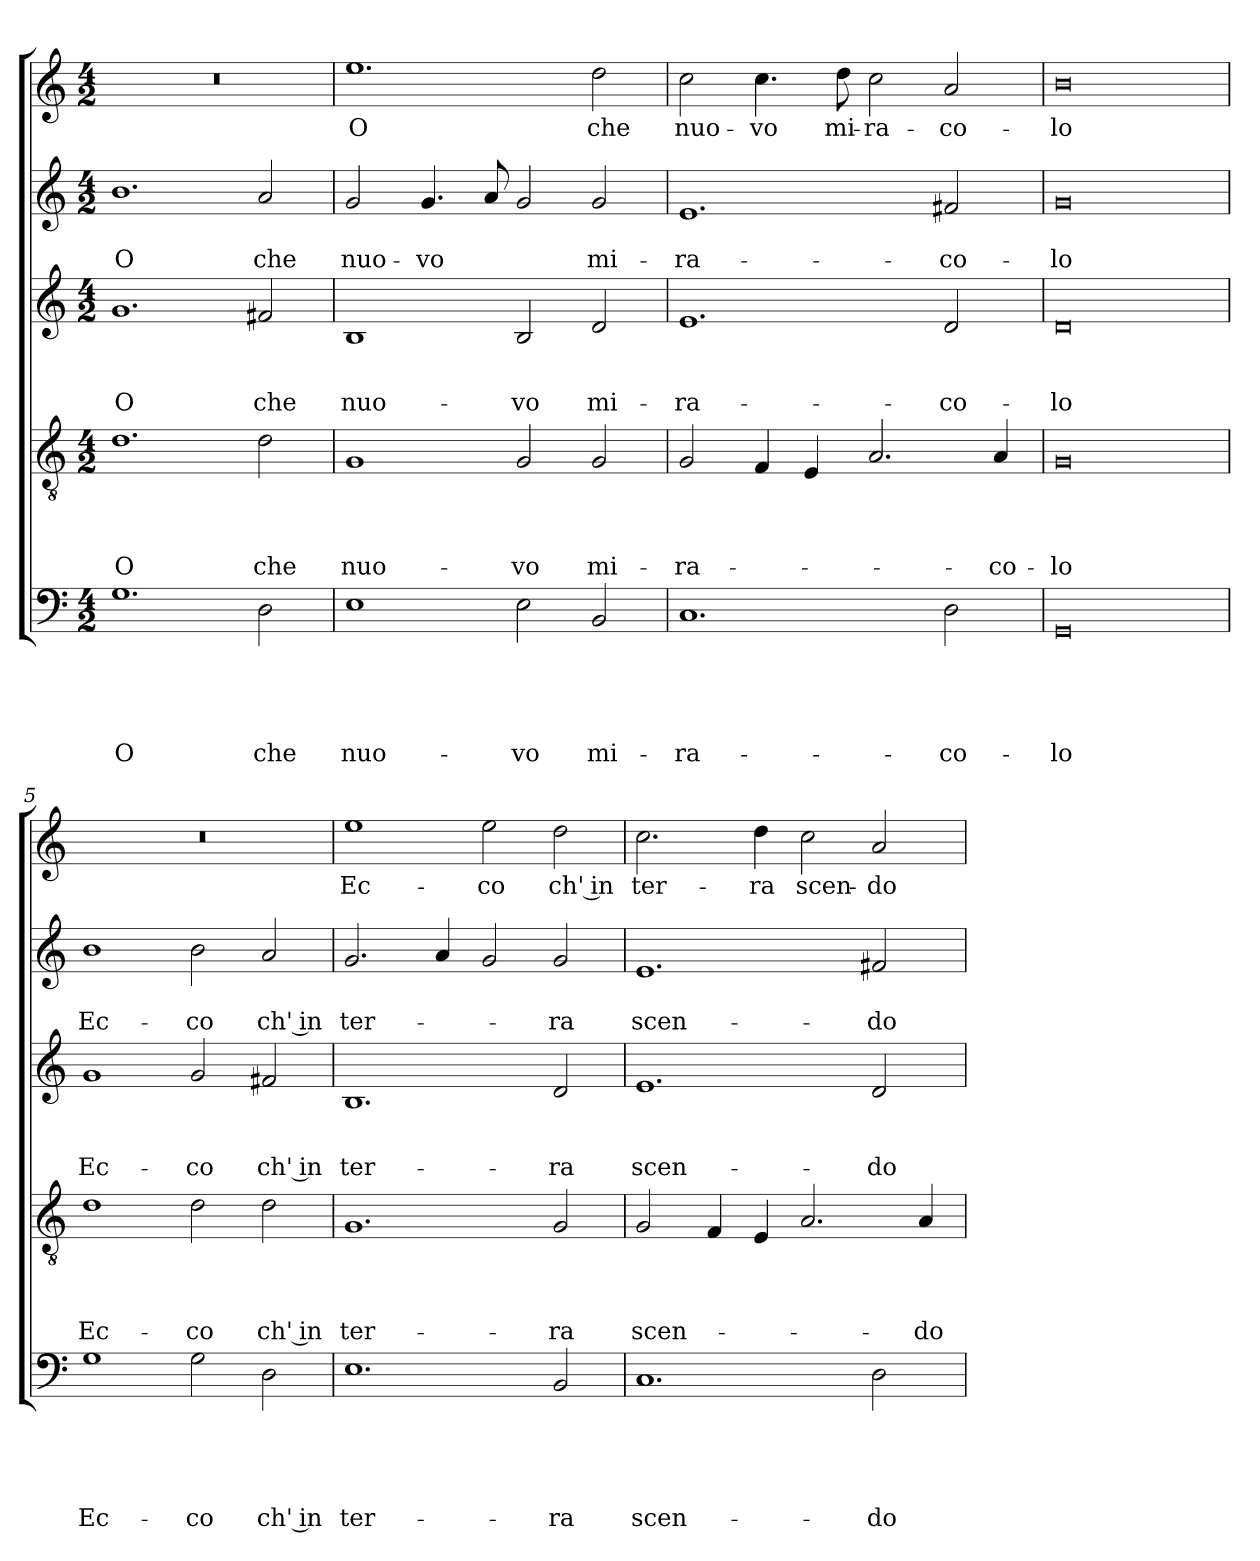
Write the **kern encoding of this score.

**kern	**text	**text	**text	**text	**text	**kern	**text	**text	**text	**text	**kern	**text	**text	**text	**kern	**text	**text	**kern	**text
*part5	*part5	*part5	*part5	*part5	*part5	*part4	*part4	*part4	*part4	*part4	*part3	*part3	*part3	*part3	*part2	*part2	*part2	*part1	*part1
*staff5	*staff5	*staff5	*staff5	*staff5	*staff5	*staff4	*staff4	*staff4	*staff4	*staff4	*staff3	*staff3	*staff3	*staff3	*staff2	*staff2	*staff2	*staff1	*staff1
*clefF4	*	*	*	*	*	*clefGv2	*	*	*	*	*clefG2	*	*	*	*clefG2	*	*	*clefG2	*
*k[]	*	*	*	*	*	*k[]	*	*	*	*	*k[]	*	*	*	*k[]	*	*	*k[]	*
*C:	*	*	*	*	*	*C:	*	*	*	*	*C:	*	*	*	*C:	*	*	*C:	*
*M4/2	*	*	*	*	*	*M4/2	*	*	*	*	*M4/2	*	*	*	*M4/2	*	*	*M4/2	*
=1	=1	=1	=1	=1	=1	=1	=1	=1	=1	=1	=1	=1	=1	=1	=1	=1	=1	=1	=1
!	!	!	!	!	!LO:LY:b	!	!	!	!	!LO:LY:b	!	!	!	!LO:LY:b	!	!	!LO:LY:b	!	!
1.G	.	.	.	.	O	1.d	.	.	.	O	1.g	.	.	O	1.b	.	O	0r	.
!	!	!	!	!	!LO:LY:b	!	!	!	!	!LO:LY:b	!	!	!	!LO:LY:b	!	!	!LO:LY:b	!	!
2D\	.	.	.	.	che	2d\	.	.	.	che	2f#X/	.	.	che	2a/	.	che	.	.
=2	=2	=2	=2	=2	=2	=2	=2	=2	=2	=2	=2	=2	=2	=2	=2	=2	=2	=2	=2
!	!	!	!	!	!LO:LY:b	!	!	!	!	!LO:LY:b	!	!	!	!LO:LY:b	!	!	!LO:LY:b	!	!LO:LY:b
1E	.	.	.	.	nuo-	1G	.	.	.	nuo-	1B	.	.	nuo-	2g/	.	nuo-	1.ee	O
!	!	!	!	!	!	!	!	!	!	!	!	!	!	!	!	!	!LO:LY:b	!	!
.	.	.	.	.	.	.	.	.	.	.	.	.	.	.	4.g/	.	-vo	.	.
.	.	.	.	.	.	.	.	.	.	.	.	.	.	.	8a/	.	.	.	.
!	!	!	!	!	!LO:LY:b	!	!	!	!	!LO:LY:b	!	!	!	!LO:LY:b	!	!	!	!	!
2E\	.	.	.	.	-vo	2G/	.	.	.	-vo	2B/	.	.	-vo	2g/	.	.	.	.
!	!	!	!	!	!LO:LY:b	!	!	!	!	!LO:LY:b	!	!	!	!LO:LY:b	!	!	!LO:LY:b	!	!LO:LY:b
2BB/	.	.	.	.	mi-	2G/	.	.	.	mi-	2d/	.	.	mi-	2g/	.	mi-	2dd\	che
=3	=3	=3	=3	=3	=3	=3	=3	=3	=3	=3	=3	=3	=3	=3	=3	=3	=3	=3	=3
!	!	!	!	!	!LO:LY:b	!	!	!	!	!LO:LY:b	!	!	!	!LO:LY:b	!	!	!LO:LY:b	!	!LO:LY:b
1.C	.	.	.	.	-ra-	2G/	.	.	.	-ra-	1.e	.	.	-ra-	1.e	.	-ra-	2cc\	nuo-
!	!	!	!	!	!	!	!	!	!	!	!	!	!	!	!	!	!	!	!LO:LY:b
.	.	.	.	.	.	4F/	.	.	.	.	.	.	.	.	.	.	.	4.cc\	-vo
.	.	.	.	.	.	4E/	.	.	.	.	.	.	.	.	.	.	.	.	.
!	!	!	!	!	!	!	!	!	!	!	!	!	!	!	!	!	!	!	!LO:LY:b
.	.	.	.	.	.	.	.	.	.	.	.	.	.	.	.	.	.	8dd\	mi-
!	!	!	!	!	!	!	!	!	!	!	!	!	!	!	!	!	!	!	!LO:LY:b
.	.	.	.	.	.	2.A/	.	.	.	.	.	.	.	.	.	.	.	2cc\	-ra-
!	!	!	!	!	!LO:LY:b	!	!	!	!	!	!	!	!	!LO:LY:b	!	!	!LO:LY:b	!	!LO:LY:b
2D\	.	.	.	.	-co-	.	.	.	.	.	2d/	.	.	-co-	2f#X/	.	-co-	2a/	-co-
!	!	!	!	!	!	!	!	!	!	!LO:LY:b	!	!	!	!	!	!	!	!	!
.	.	.	.	.	.	4A/	.	.	.	-co-	.	.	.	.	.	.	.	.	.
=4	=4	=4	=4	=4	=4	=4	=4	=4	=4	=4	=4	=4	=4	=4	=4	=4	=4	=4	=4
!	!	!	!	!	!LO:LY:b	!	!	!	!	!LO:LY:b	!	!	!	!LO:LY:b	!	!	!LO:LY:b	!	!LO:LY:b
0GG	.	.	.	.	-lo	0G	.	.	.	-lo	0d	.	.	-lo	0g	.	-lo	0b	-lo
=5	=5	=5	=5	=5	=5	=5	=5	=5	=5	=5	=5	=5	=5	=5	=5	=5	=5	=5	=5
!	!	!	!	!	!LO:LY:b	!	!	!	!	!LO:LY:b	!	!	!	!LO:LY:b	!	!	!LO:LY:b	!	!
1G	.	.	.	.	Ec-	1d	.	.	.	Ec-	1g	.	.	Ec-	1b	.	Ec-	0r	.
!	!	!	!	!	!LO:LY:b	!	!	!	!	!LO:LY:b	!	!	!	!LO:LY:b	!	!	!LO:LY:b	!	!
2G\	.	.	.	.	-co	2d\	.	.	.	-co	2g/	.	.	-co	2b\	.	-co	.	.
!	!	!	!	!	!LO:LY:b	!	!	!	!	!LO:LY:b	!	!	!	!LO:LY:b	!	!	!LO:LY:b	!	!
2D\	.	.	.	.	ch' in	2d\	.	.	.	ch' in	2f#X/	.	.	ch' in	2a/	.	ch' in	.	.
=6	=6	=6	=6	=6	=6	=6	=6	=6	=6	=6	=6	=6	=6	=6	=6	=6	=6	=6	=6
!	!	!	!	!	!LO:LY:b	!	!	!	!	!LO:LY:b	!	!	!	!LO:LY:b	!	!	!LO:LY:b	!	!LO:LY:b
1.E	.	.	.	.	ter-	1.G	.	.	.	ter-	1.B	.	.	ter-	2.g/	.	ter-	1ee	Ec-
.	.	.	.	.	.	.	.	.	.	.	.	.	.	.	4a/	.	.	.	.
!	!	!	!	!	!	!	!	!	!	!	!	!	!	!	!	!	!	!	!LO:LY:b
.	.	.	.	.	.	.	.	.	.	.	.	.	.	.	2g/	.	.	2ee\	-co
!	!	!	!	!	!LO:LY:b	!	!	!	!	!LO:LY:b	!	!	!	!LO:LY:b	!	!	!LO:LY:b	!	!LO:LY:b
2BB/	.	.	.	.	-ra	2G/	.	.	.	-ra	2d/	.	.	-ra	2g/	.	-ra	2dd\	ch' in
!!LO:LB:g=z
=7	=7	=7	=7	=7	=7	=7	=7	=7	=7	=7	=7	=7	=7	=7	=7	=7	=7	=7	=7
!	!	!	!	!	!LO:LY:b	!	!	!	!	!LO:LY:b	!	!	!	!LO:LY:b	!	!	!LO:LY:b	!	!LO:LY:b
1.C	.	.	.	.	scen-	2G/	.	.	.	scen-	1.e	.	.	scen-	1.e	.	scen-	2.cc\	ter-
.	.	.	.	.	.	4F/	.	.	.	.	.	.	.	.	.	.	.	.	.
!	!	!	!	!	!	!	!	!	!	!	!	!	!	!	!	!	!	!	!LO:LY:b
.	.	.	.	.	.	4E/	.	.	.	.	.	.	.	.	.	.	.	4dd\	-ra
!	!	!	!	!	!	!	!	!	!	!	!	!	!	!	!	!	!	!	!LO:LY:b
.	.	.	.	.	.	2.A/	.	.	.	.	.	.	.	.	.	.	.	2cc\	scen-
!	!	!	!	!	!LO:LY:b	!	!	!	!	!	!	!	!	!LO:LY:b	!	!	!LO:LY:b	!	!LO:LY:b
2D\	.	.	.	.	-do-	.	.	.	.	.	2d/	.	.	-do-	2f#X/	.	-do-	2a/	-do-
!	!	!	!	!	!	!	!	!	!	!LO:LY:b	!	!	!	!	!	!	!	!	!
.	.	.	.	.	.	4A/	.	.	.	-do-	.	.	.	.	.	.	.	.	.
=	=	=	=	=	=	=	=	=	=	=	=	=	=	=	=	=	=	=	=
*-	*-	*-	*-	*-	*-	*-	*-	*-	*-	*-	*-	*-	*-	*-	*-	*-	*-	*-	*-
